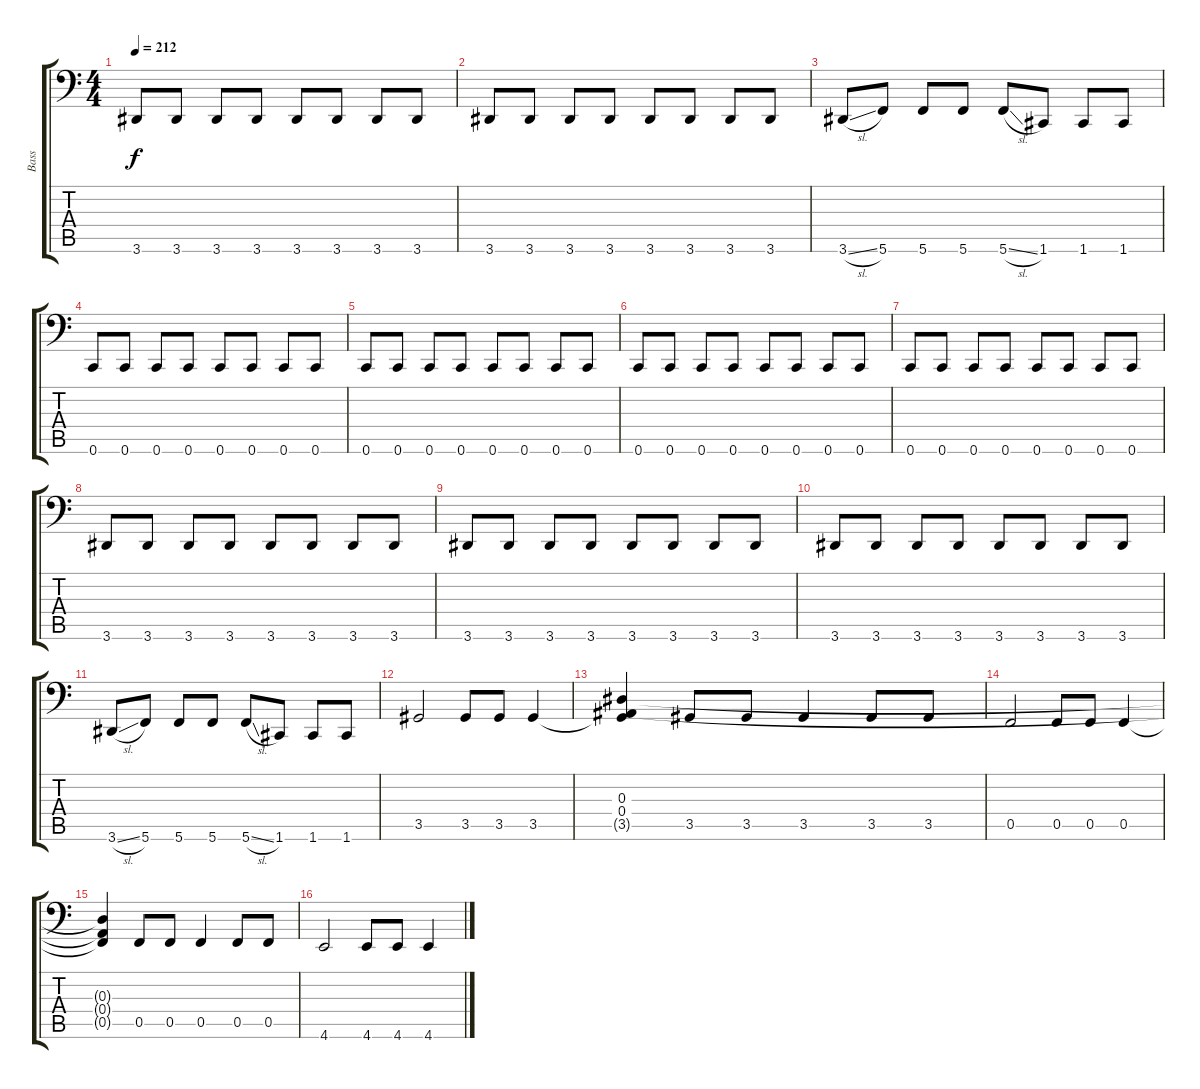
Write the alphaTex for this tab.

\track ("Bass" "Bass") {instrument electricbassfinger}
\staff {score tabs}
\tuning (C3 G2 Eb2 Bb1 F1 C1) {hide}
\ts (4 4)
\tempo 212
\clef f4
\ks c
3.6.8{dy f} 3.6.8 3.6.8 3.6.8 3.6.8 3.6.8 3.6.8 3.6.8 |
3.6.8 3.6.8 3.6.8 3.6.8 3.6.8 3.6.8 3.6.8 3.6.8 |
3.6{sl}.8 5.6.8 5.6.8 5.6.8 5.6{sl}.8 1.6.8 1.6.8 1.6.8 |
0.6.8 0.6.8 0.6.8 0.6.8 0.6.8 0.6.8 0.6.8 0.6.8 |
0.6.8 0.6.8 0.6.8 0.6.8 0.6.8 0.6.8 0.6.8 0.6.8 |
0.6.8 0.6.8 0.6.8 0.6.8 0.6.8 0.6.8 0.6.8 0.6.8 |
0.6.8 0.6.8 0.6.8 0.6.8 0.6.8 0.6.8 0.6.8 0.6.8 |
3.6.8 3.6.8 3.6.8 3.6.8 3.6.8 3.6.8 3.6.8 3.6.8 |
3.6.8 3.6.8 3.6.8 3.6.8 3.6.8 3.6.8 3.6.8 3.6.8 |
3.6.8 3.6.8 3.6.8 3.6.8 3.6.8 3.6.8 3.6.8 3.6.8 |
3.6{sl}.8 5.6.8 5.6.8 5.6.8 5.6{sl}.8 1.6.8 1.6.8 1.6.8 |
3.5.2 3.5.8 3.5.8 3.5.4 |
(0.3 0.4 3.5{t}).4 3.5.8 3.5.8 3.5.4 3.5.8 3.5.8 |
0.5.2 0.5.8 0.5.8 0.5.4 |
(0.3{t} 0.4{t} 0.5{t}).4 0.5.8 0.5.8 0.5.4 0.5.8 0.5.8 |
4.6.2 4.6.8 4.6.8 4.6.4
